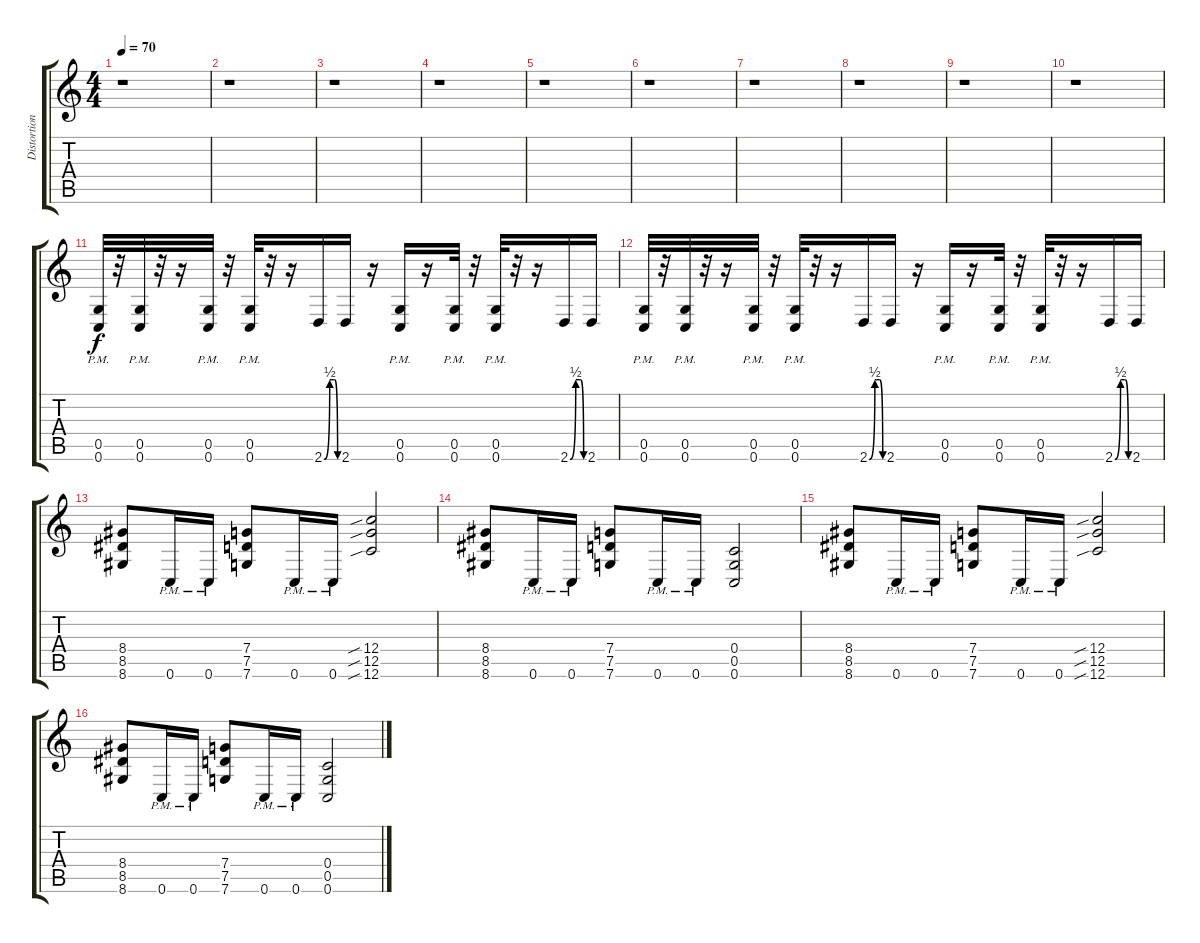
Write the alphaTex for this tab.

\track ("Distortion 3" "Distortion") {instrument distortionguitar}
\staff {score tabs}
\tuning (D4 A3 F3 C3 G2 C2) {hide}
\ts (4 4)
\tempo 70
\clef g2
\ks c
r.1{dy f instrument distortionguitar} |
r.1 |
r.1 |
r.1 |
r.1 |
r.1 |
r.1 |
r.1 |
r.1 |
r.1 |
(0.5{pm} 0.6{pm}).32 r.32 (0.5{pm} 0.6{pm}).32 r.32 r.16 (0.5{pm} 0.6{pm}).32 r.32 (0.5{pm} 0.6{pm}).32 r.32 r.16 2.6{be (custom 0 0 25 2 31 2 43 2 46 2 60 0)}.16 2.6.16 r.16 (0.5{pm} 0.6{pm}).16 r.16 (0.5{pm} 0.6{pm}).32 r.32 (0.5{pm} 0.6{pm}).32 r.32 r.16 2.6{be (custom 0 0 25 2 31 2 43 2 46 2 60 0)}.16 2.6.16 |
(0.5{pm} 0.6{pm}).32 r.32 (0.5{pm} 0.6{pm}).32 r.32 r.16 (0.5{pm} 0.6{pm}).32 r.32 (0.5{pm} 0.6{pm}).32 r.32 r.16 2.6{be (custom 0 0 25 2 31 2 43 2 46 2 60 0)}.16 2.6.16 r.16 (0.5{pm} 0.6{pm}).16 r.16 (0.5{pm} 0.6{pm}).32 r.32 (0.5{pm} 0.6{pm}).32 r.32 r.16 2.6{be (custom 0 0 25 2 31 2 43 2 46 2 60 0)}.16 2.6.16 |
(8.4 8.5 8.6).8{balance 16} 0.6{pm}.16 0.6{pm}.16 (7.4 7.5 7.6).8 0.6{pm}.16 0.6{pm}.16 (12.4{sib} 12.5{sib} 12.6{sib}).2{volume 16} |
(8.4 8.5 8.6).8 0.6{pm}.16 0.6{pm}.16 (7.4 7.5 7.6).8 0.6{pm}.16 0.6{pm}.16 (0.4 0.5 0.6).2{volume 16} |
(8.4 8.5 8.6).8 0.6{pm}.16 0.6{pm}.16 (7.4 7.5 7.6).8 0.6{pm}.16 0.6{pm}.16 (12.4{sib} 12.5{sib} 12.6{sib}).2{volume 16} |
(8.4 8.5 8.6).8 0.6{pm}.16 0.6{pm}.16 (7.4 7.5 7.6).8 0.6{pm}.16 0.6{pm}.16 (0.4 0.5 0.6).2{volume 16}
